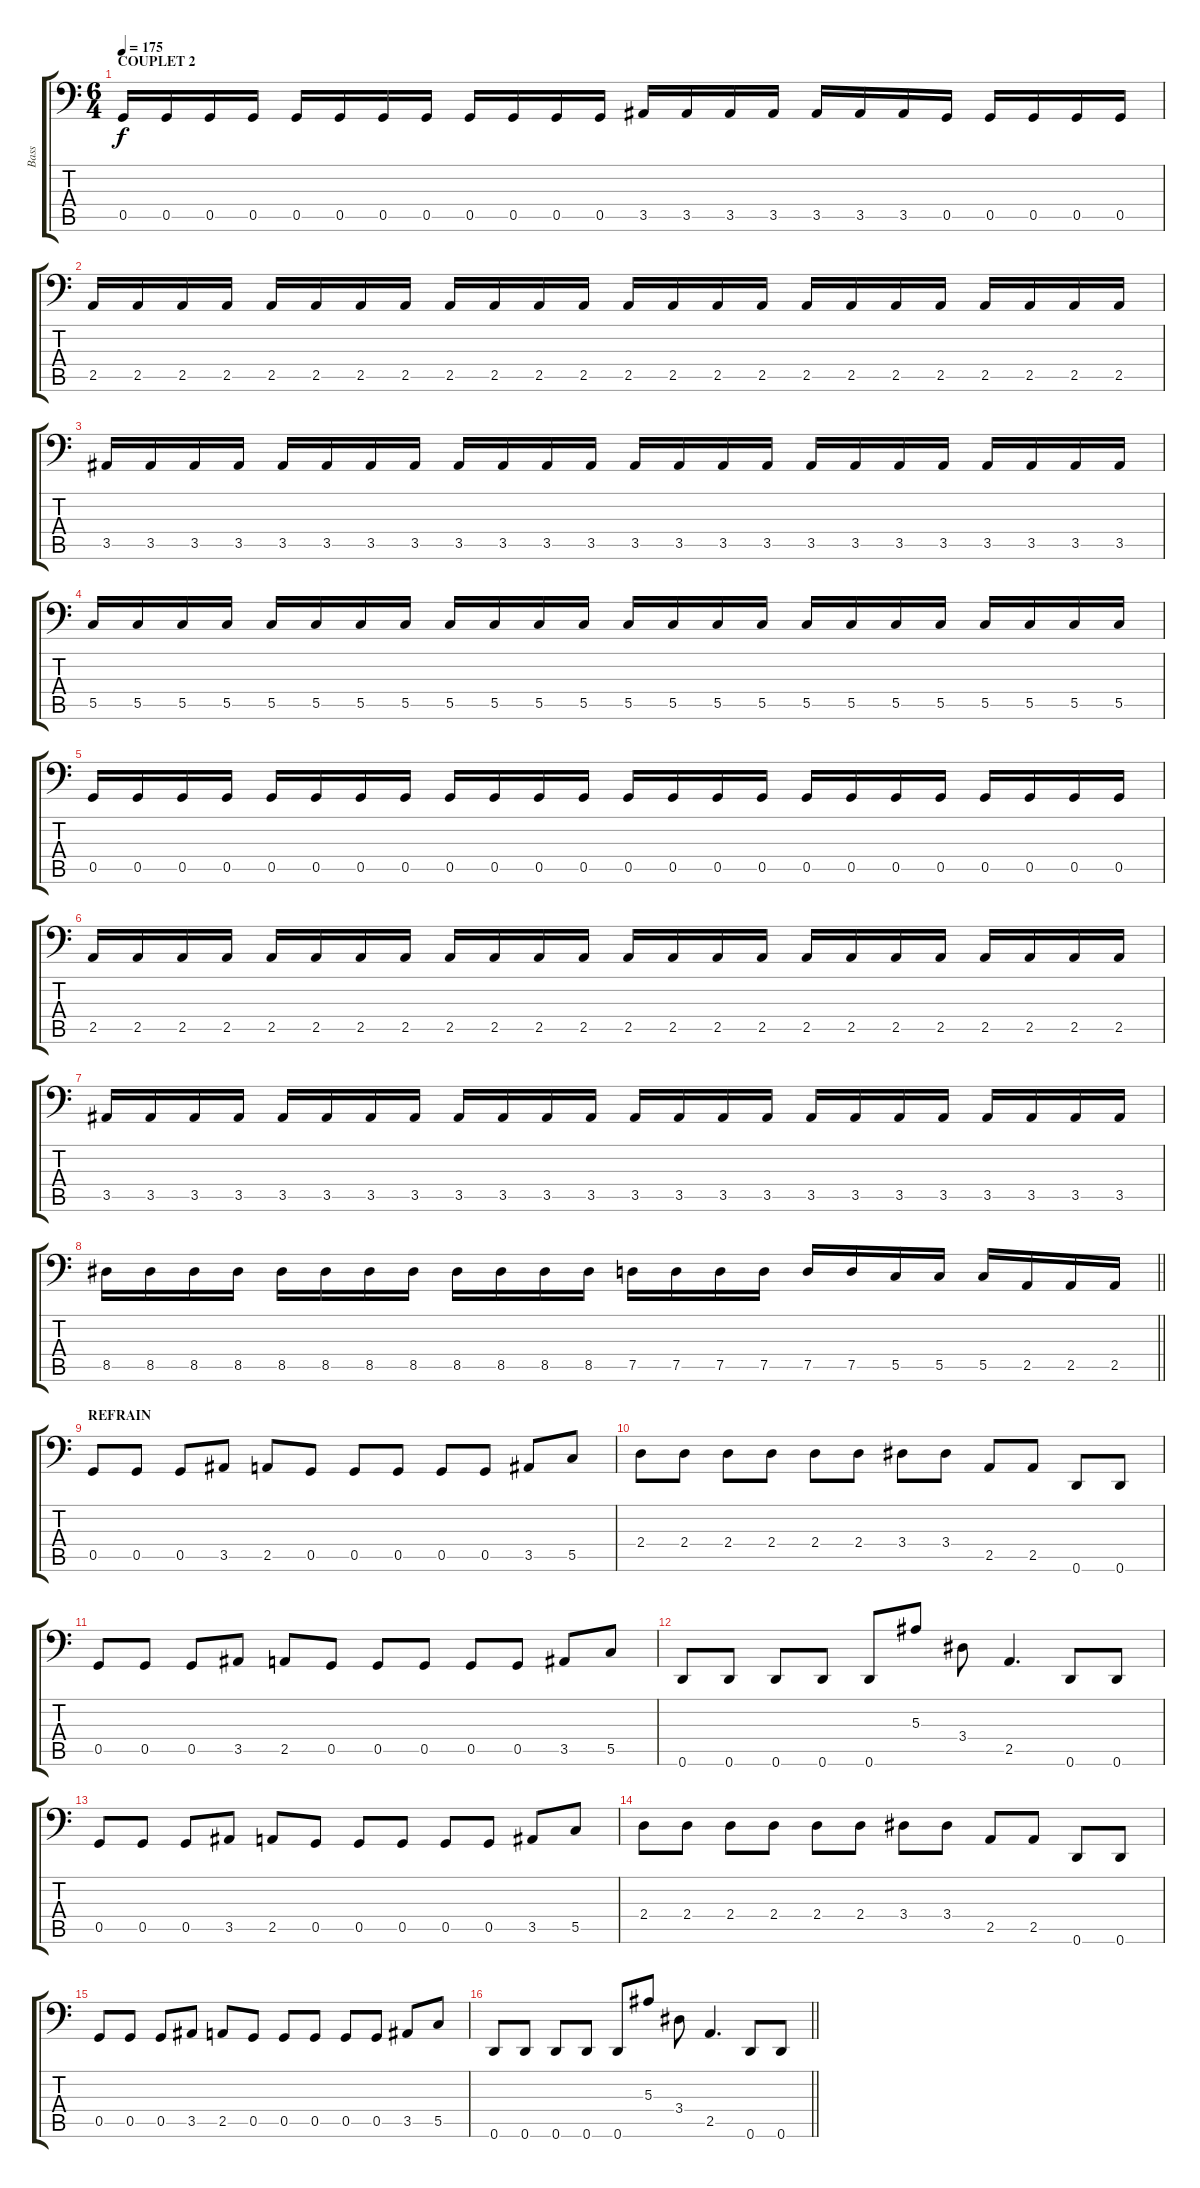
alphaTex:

\track ("Bass" "Bass") {instrument electricbassfinger}
\staff {score tabs}
\tuning (D3 A2 F2 C2 G1 D1) {hide}
\ts (6 4)
\section ("" "COUPLET 2")
\tempo 175
\clef f4
\ks c
0.5.16{dy f} 0.5.16 0.5.16 0.5.16 0.5.16 0.5.16 0.5.16 0.5.16 0.5.16 0.5.16 0.5.16 0.5.16 3.5.16 3.5.16 3.5.16 3.5.16 3.5.16 3.5.16 3.5.16 0.5.16 0.5.16 0.5.16 0.5.16 0.5.16 |
2.5.16 2.5.16 2.5.16 2.5.16 2.5.16 2.5.16 2.5.16 2.5.16 2.5.16 2.5.16 2.5.16 2.5.16 2.5.16 2.5.16 2.5.16 2.5.16 2.5.16 2.5.16 2.5.16 2.5.16 2.5.16 2.5.16 2.5.16 2.5.16 |
3.5.16 3.5.16 3.5.16 3.5.16 3.5.16 3.5.16 3.5.16 3.5.16 3.5.16 3.5.16 3.5.16 3.5.16 3.5.16 3.5.16 3.5.16 3.5.16 3.5.16 3.5.16 3.5.16 3.5.16 3.5.16 3.5.16 3.5.16 3.5.16 |
5.5.16 5.5.16 5.5.16 5.5.16 5.5.16 5.5.16 5.5.16 5.5.16 5.5.16 5.5.16 5.5.16 5.5.16 5.5.16 5.5.16 5.5.16 5.5.16 5.5.16 5.5.16 5.5.16 5.5.16 5.5.16 5.5.16 5.5.16 5.5.16 |
0.5.16 0.5.16 0.5.16 0.5.16 0.5.16 0.5.16 0.5.16 0.5.16 0.5.16 0.5.16 0.5.16 0.5.16 0.5.16 0.5.16 0.5.16 0.5.16 0.5.16 0.5.16 0.5.16 0.5.16 0.5.16 0.5.16 0.5.16 0.5.16 |
2.5.16 2.5.16 2.5.16 2.5.16 2.5.16 2.5.16 2.5.16 2.5.16 2.5.16 2.5.16 2.5.16 2.5.16 2.5.16 2.5.16 2.5.16 2.5.16 2.5.16 2.5.16 2.5.16 2.5.16 2.5.16 2.5.16 2.5.16 2.5.16 |
3.5.16 3.5.16 3.5.16 3.5.16 3.5.16 3.5.16 3.5.16 3.5.16 3.5.16 3.5.16 3.5.16 3.5.16 3.5.16 3.5.16 3.5.16 3.5.16 3.5.16 3.5.16 3.5.16 3.5.16 3.5.16 3.5.16 3.5.16 3.5.16 |
\barLineRight lightlight
8.5.16 8.5.16 8.5.16 8.5.16 8.5.16 8.5.16 8.5.16 8.5.16 8.5.16 8.5.16 8.5.16 8.5.16 7.5.16 7.5.16 7.5.16 7.5.16 7.5.16 7.5.16 5.5.16 5.5.16 5.5.16 2.5.16 2.5.16 2.5.16 |
\section ("" "REFRAIN")
0.5.8 0.5.8 0.5.8 3.5.8 2.5.8 0.5.8 0.5.8 0.5.8 0.5.8 0.5.8 3.5.8 5.5.8 |
2.4.8 2.4.8 2.4.8 2.4.8 2.4.8 2.4.8 3.4.8 3.4.8 2.5.8 2.5.8 0.6.8 0.6.8 |
0.5.8 0.5.8 0.5.8 3.5.8 2.5.8 0.5.8 0.5.8 0.5.8 0.5.8 0.5.8 3.5.8 5.5.8 |
0.6.8 0.6.8 0.6.8 0.6.8 0.6.8 5.3.8 3.4.8 2.5.4{d} 0.6.8 0.6.8 |
0.5.8 0.5.8 0.5.8 3.5.8 2.5.8 0.5.8 0.5.8 0.5.8 0.5.8 0.5.8 3.5.8 5.5.8 |
2.4.8 2.4.8 2.4.8 2.4.8 2.4.8 2.4.8 3.4.8 3.4.8 2.5.8 2.5.8 0.6.8 0.6.8 |
0.5.8 0.5.8 0.5.8 3.5.8 2.5.8 0.5.8 0.5.8 0.5.8 0.5.8 0.5.8 3.5.8 5.5.8 |
\barLineRight lightlight
0.6.8 0.6.8 0.6.8 0.6.8 0.6.8 5.3.8 3.4.8 2.5.4{d} 0.6.8 0.6.8
